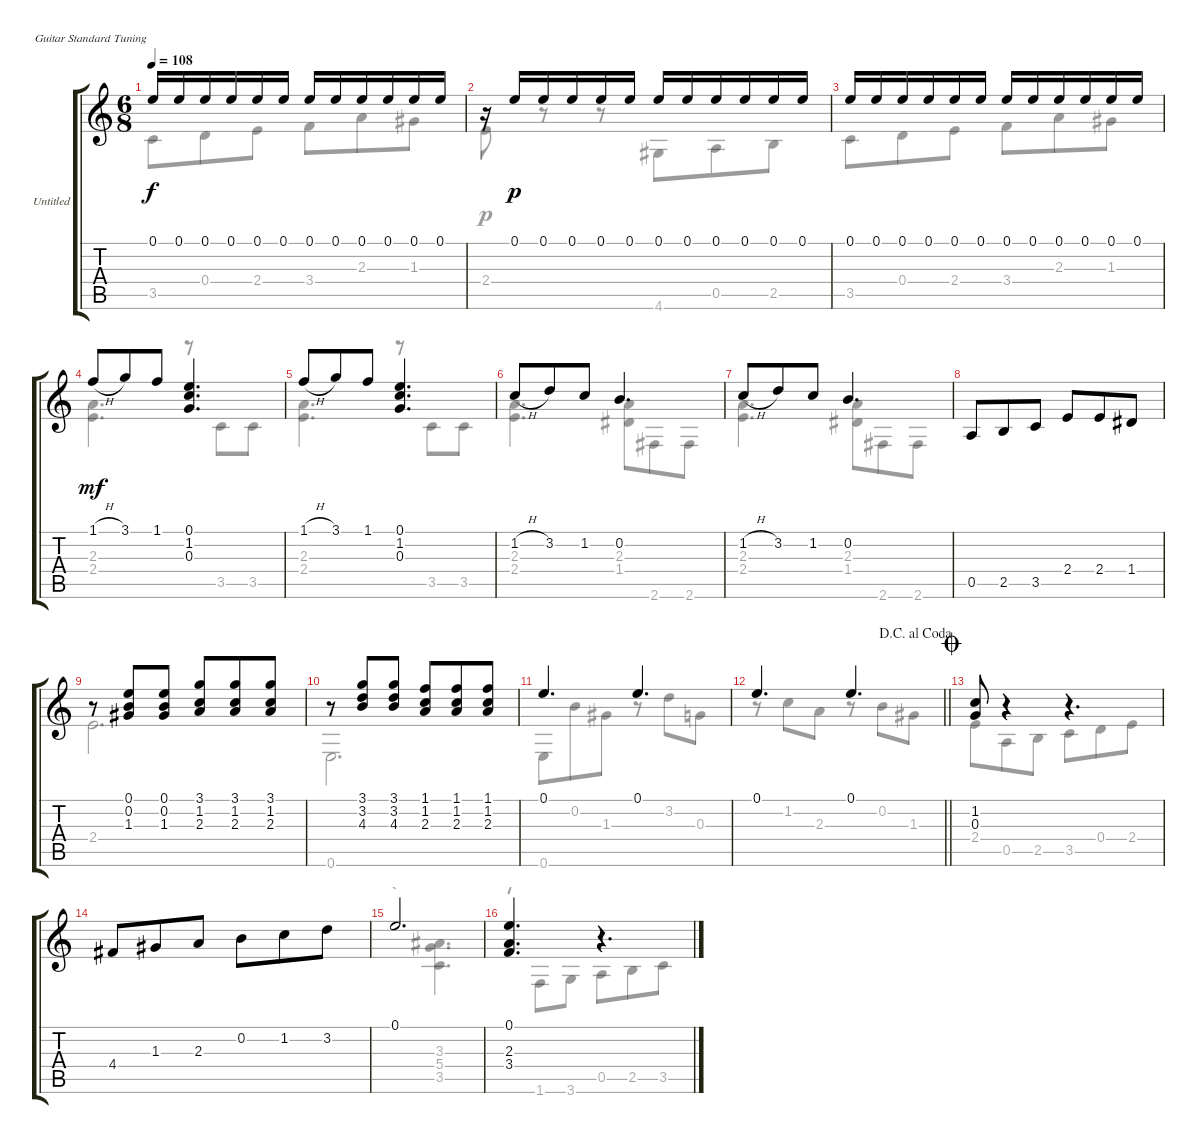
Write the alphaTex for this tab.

\bracketExtendMode groupsimilarinstruments
\firstSystemTrackNameOrientation horizontal
\otherSystemsTrackNameOrientation horizontal
\track ("Untitled" "Untitled") {instrument acousticguitarnylon}
\staff {score tabs}
\tuning (E4 B3 G3 D3 A2 E2)
\voice
\ts (6 8)
\tempo 108
\clef g2
\ks c
0.1.16{dy f} 0.1.16 0.1.16 0.1.16 0.1.16 0.1.16 0.1.16 0.1.16 0.1.16 0.1.16 0.1.16 0.1.16 |
r.16 0.1.16{dy p} 0.1.16 0.1.16 0.1.16 0.1.16 0.1.16 0.1.16 0.1.16 0.1.16 0.1.16 0.1.16 |
0.1.16 0.1.16 0.1.16 0.1.16 0.1.16 0.1.16 0.1.16 0.1.16 0.1.16 0.1.16 0.1.16 0.1.16 |
1.1{h}.8{dy mf} 3.1.8 1.1.8 (0.1 1.2 0.3).4{d} |
1.1{h}.8 3.1.8 1.1.8 (0.1 1.2 0.3).4{d} |
1.2{h}.8 3.2.8 1.2.8 0.2.4{d} |
1.2{h}.8 3.2.8 1.2.8 0.2.4{d} |
0.5.8 2.5.8 3.5.8 2.4.8 2.4.8 1.4.8 |
r.8 (0.1 0.2 1.3).8 (0.1 0.2 1.3).8 (3.1 1.2 2.3).8 (3.1 1.2 2.3).8 (3.1 1.2 2.3).8 |
r.8 (3.1 3.2 4.3).8 (3.1 3.2 4.3).8 (1.1 1.2 2.3).8 (1.1 1.2 2.3).8 (1.1 1.2 2.3).8 |
0.1.4{d} 0.1.4{d} |
\jump dacapoalcoda
\barLineRight lightlight
0.1.4{d} 0.1.4{d} |
\jump coda
(1.2 0.3).8 r.4 r.4{d} |
4.4.8 1.3.8 2.3.8 0.2.8 1.2.8 3.2.8 |
0.1.2{d} |
(0.1 2.3 3.4).4{d} r.4{d}
\voice
\clef g2
\ottava regular
\simile none
\ks c
3.5.8{dy f} 0.4.8 2.4.8 3.4.8 2.3.8 1.3.8 |
2.4.8{dy p} r.8 r.8 4.6.8 0.5.8 2.5.8 |
3.5.8 0.4.8 2.4.8 3.4.8 2.3.8 1.3.8 |
(2.3 2.4).4{d dy mf} r.8 3.5.8 3.5.8 |
(2.3 2.4).4{d} r.8 3.5.8 3.5.8 |
(2.3 2.4).4{d} (2.3 1.4).8 2.6.8 2.6.8 |
(2.3 2.4).4{d} (2.3 1.4).8 2.6.8 2.6.8 |
|
2.4.2{d} |
0.6.2{d} |
0.6.8 0.2.8 1.3.8 r.8 3.2.8 0.3.8 |
\barLineRight lightlight
r.8 1.2.8 2.3.8 r.8 0.2.8 1.3.8 |
2.4.8 0.5.8 2.5.8 3.5.8 0.4.8 2.4.8 |
|
r.4{d} (3.3 5.4 3.5).4{d} |
r.8 1.6.8 3.6.8 0.5.8 2.5.8 3.5.8
